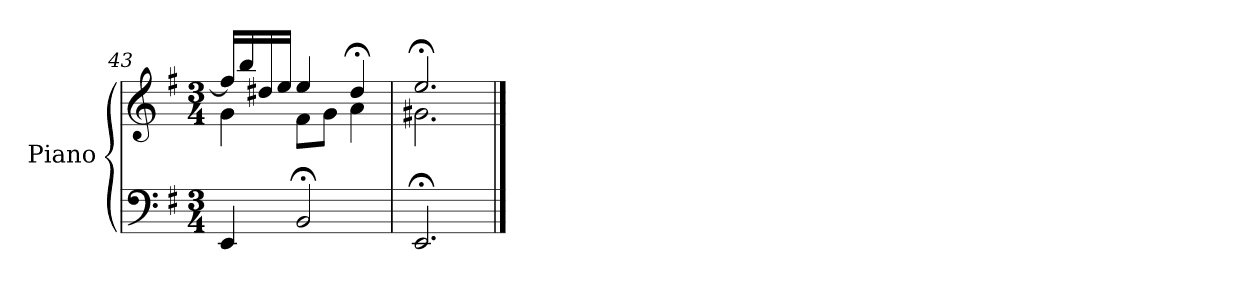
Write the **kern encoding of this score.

**kern	**kern
*part1	*part1
*staff2	*staff1
*I"Piano	*
*I'Pno.	*
*clefF4	*clefG2
*k[f#]	*k[f#]
*M3/4	*M3/4
=43	=43
*	*^
4EE/	16ff#/LL]	4g\
.	16bb/	.
.	16dd#X/	.
.	16ee/JJ	.
2BB;/	4ee/	8f#\L
.	.	8g\J
.	4dd#;</	4a\
!!LO:LB:g=z	!!
=44	=44	=44
2.EE;</	2.ee;</	2.g#X\
*	*v	*v
==	==
*-	*-
